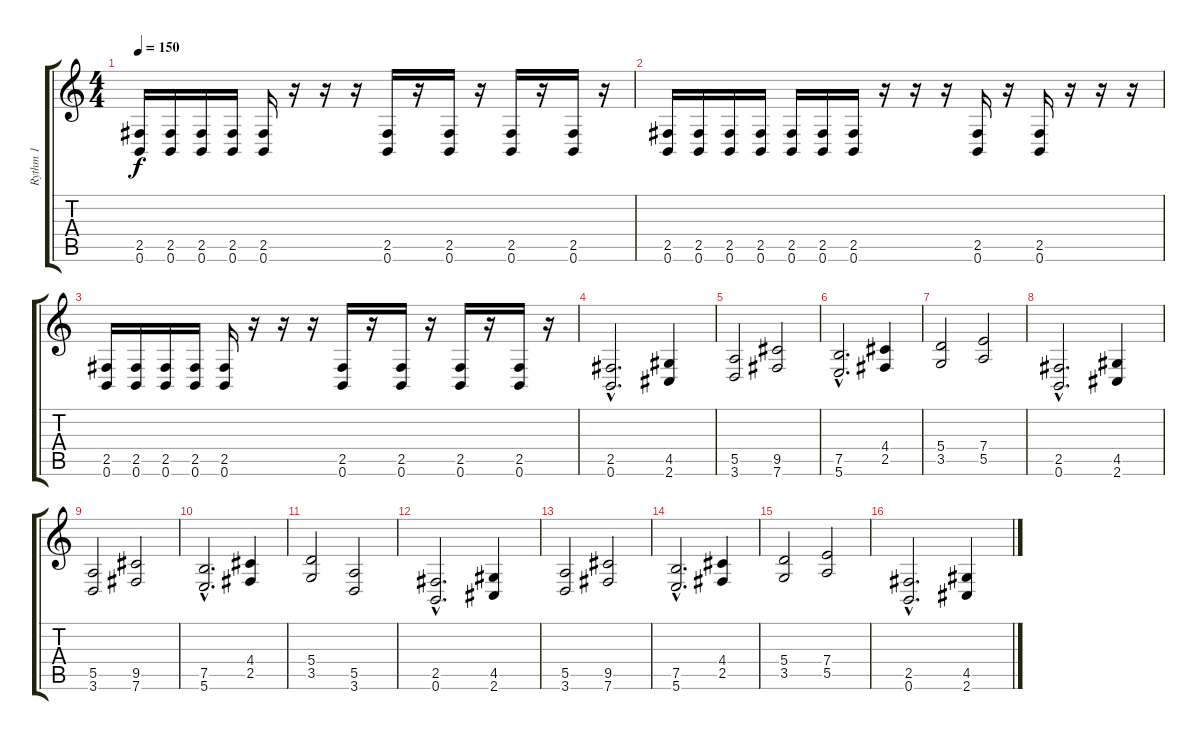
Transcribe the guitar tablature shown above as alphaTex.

\track ("Rythm 1" "Rythm 1") {instrument distortionguitar}
\staff {score tabs}
\tuning (B3 Gb3 D3 A2 E2 B1) {hide}
\ts (4 4)
\tempo 150
\clef g2
\ks c
(2.5 0.6).16{dy f} (2.5 0.6).16 (2.5 0.6).16 (2.5 0.6).16 (2.5 0.6).16 r.16 r.16 r.16 (2.5 0.6).16 r.16 (2.5 0.6).16 r.16 (2.5 0.6).16 r.16 (2.5 0.6).16 r.16 |
(2.5 0.6).16 (2.5 0.6).16 (2.5 0.6).16 (2.5 0.6).16 (2.5 0.6).16 (2.5 0.6).16 (2.5 0.6).16 r.16 r.16 r.16 (2.5 0.6).16 r.16 (2.5 0.6).16 r.16 r.16 r.16 |
(2.5 0.6).16 (2.5 0.6).16 (2.5 0.6).16 (2.5 0.6).16 (2.5 0.6).16 r.16 r.16 r.16 (2.5 0.6).16 r.16 (2.5 0.6).16 r.16 (2.5 0.6).16 r.16 (2.5 0.6).16 r.16 |
(2.5{hac} 0.6{hac}).2{d} (4.5 2.6).4 |
(5.5 3.6).2 (9.5 7.6).2 |
(7.5{hac} 5.6{hac}).2{d} (4.4 2.5).4 |
(5.4 3.5).2 (7.4 5.5).2 |
(2.5{hac} 0.6{hac}).2{d} (4.5 2.6).4 |
(5.5 3.6).2 (9.5 7.6).2 |
(7.5{hac} 5.6{hac}).2{d} (4.4 2.5).4 |
(5.4 3.5).2 (5.5 3.6).2 |
(2.5{hac} 0.6{hac}).2{d} (4.5 2.6).4 |
(5.5 3.6).2 (9.5 7.6).2 |
(7.5{hac} 5.6{hac}).2{d} (4.4 2.5).4 |
(5.4 3.5).2 (7.4 5.5).2 |
(2.5{hac} 0.6{hac}).2{d} (4.5 2.6).4
